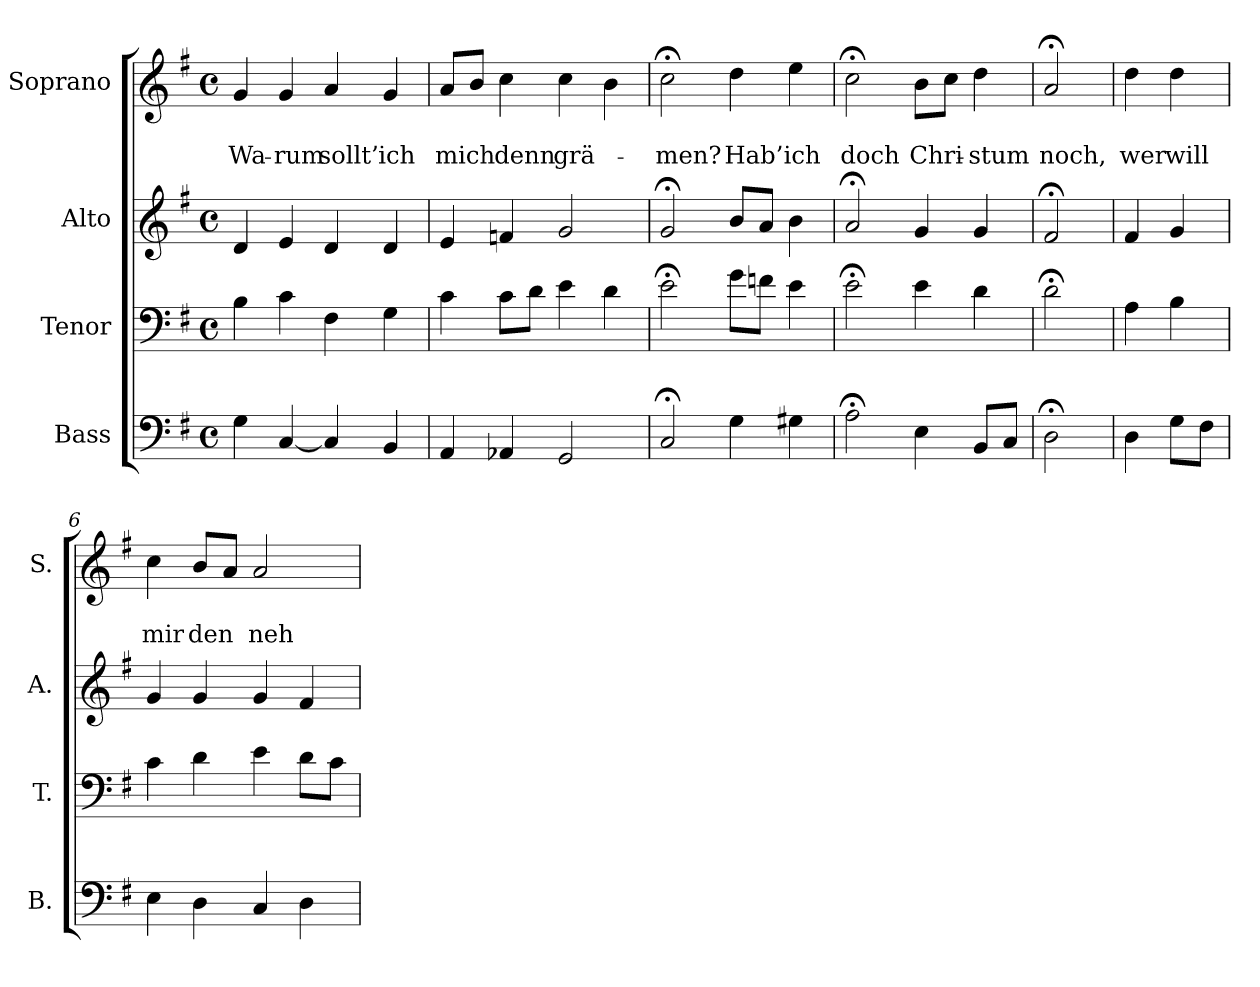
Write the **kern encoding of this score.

**kern	**kern	**kern	**kern	**text	**text
*part4	*part3	*part2	*part1	*part1	*part1
*staff4	*staff3	*staff2	*staff1	*staff1	*staff1
*I"Bass	*I"Tenor	*I"Alto	*I"Soprano	*	*
*I'B.	*I'T.	*I'A.	*I'S.	*	*
*clefF4	*clefF4	*clefG2	*clefG2	*	*
*k[f#]	*k[f#]	*k[f#]	*k[f#]	*	*
*G:	*G:	*G:	*G:	*	*
*M4/4	*M4/4	*M4/4	*M4/4	*	*
*met(c)	*met(c)	*met(c)	*met(c)	*	*
=1	=1	=1	=1	=1	=1
4G\	4B\	4d/	4g/	.	Wa-
[4C/	4c\	4e/	4g/	.	-rum
4C/]	4F#\	4d/	4a/	.	sollt’
4BB/	4G\	4d/	4g/	.	ich
=2	=2	=2	=2	=2	=2
4AA/	4c\	4e/	8a/L	.	mich
.	.	.	8b/J	.	.
4AA-X/	8c\L	4fn/	4cc\	.	denn
.	8d\J	.	.	.	.
2GG/	4e\	2g/	4cc\	.	grä-
.	4d\	.	4b\	.	.
=3	=3	=3	=3	=3	=3
2C;</	2e;<\	2g;</	2cc;<\	.	-men?
4G\	8g\L	8b/L	4dd\	.	Hab’
.	8fn\J	8a/J	.	.	.
4G#X\	4e\	4b\	4ee\	.	ich
=4	=4	=4	=4	=4	=4
2A;<\	2e;<\	2a;</	2cc;<\	.	doch
4E\	4e\	4g/	8b\L	.	Chri-
.	.	.	8cc\J	.	.
8BB/L	4d\	4g/	4dd\	.	-stum
8C/J	.	.	.	.	.
=5	=5	=5	=5	=5	=5
2D;<\	2d;<\	2f#;</	2a;</	.	noch,
!!LO:LB:g=z
=5a	=5a	=5a	=5a	=5a	=5a
4D\	4A\	4f#/	4dd\	.	wer
8G\L	4B\	4g/	4dd\	.	will
8F#\J	.	.	.	.	.
=6	=6	=6	=6	=6	=6
4E\	4c\	4g/	4cc\	.	mir
4D\	4d\	4g/	8b/L	.	den
.	.	.	8a/J	.	.
4C/	4e\	4g/	2a/	.	neh-
4D\	8d\L	4f#/	.	.	.
.	8c\J	.	.	.	.
=	=	=	=	=	=
*-	*-	*-	*-	*-	*-
